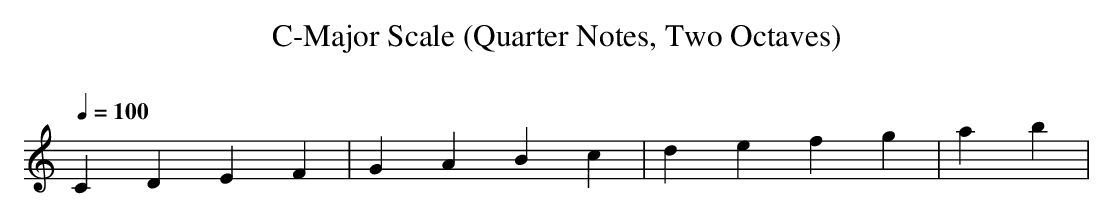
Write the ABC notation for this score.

X:1
T:C-Major Scale (Quarter Notes, Two Octaves)
C:
L:1/4
Q:100
K:C
C D E F | G A B c | d e f g | a b |
